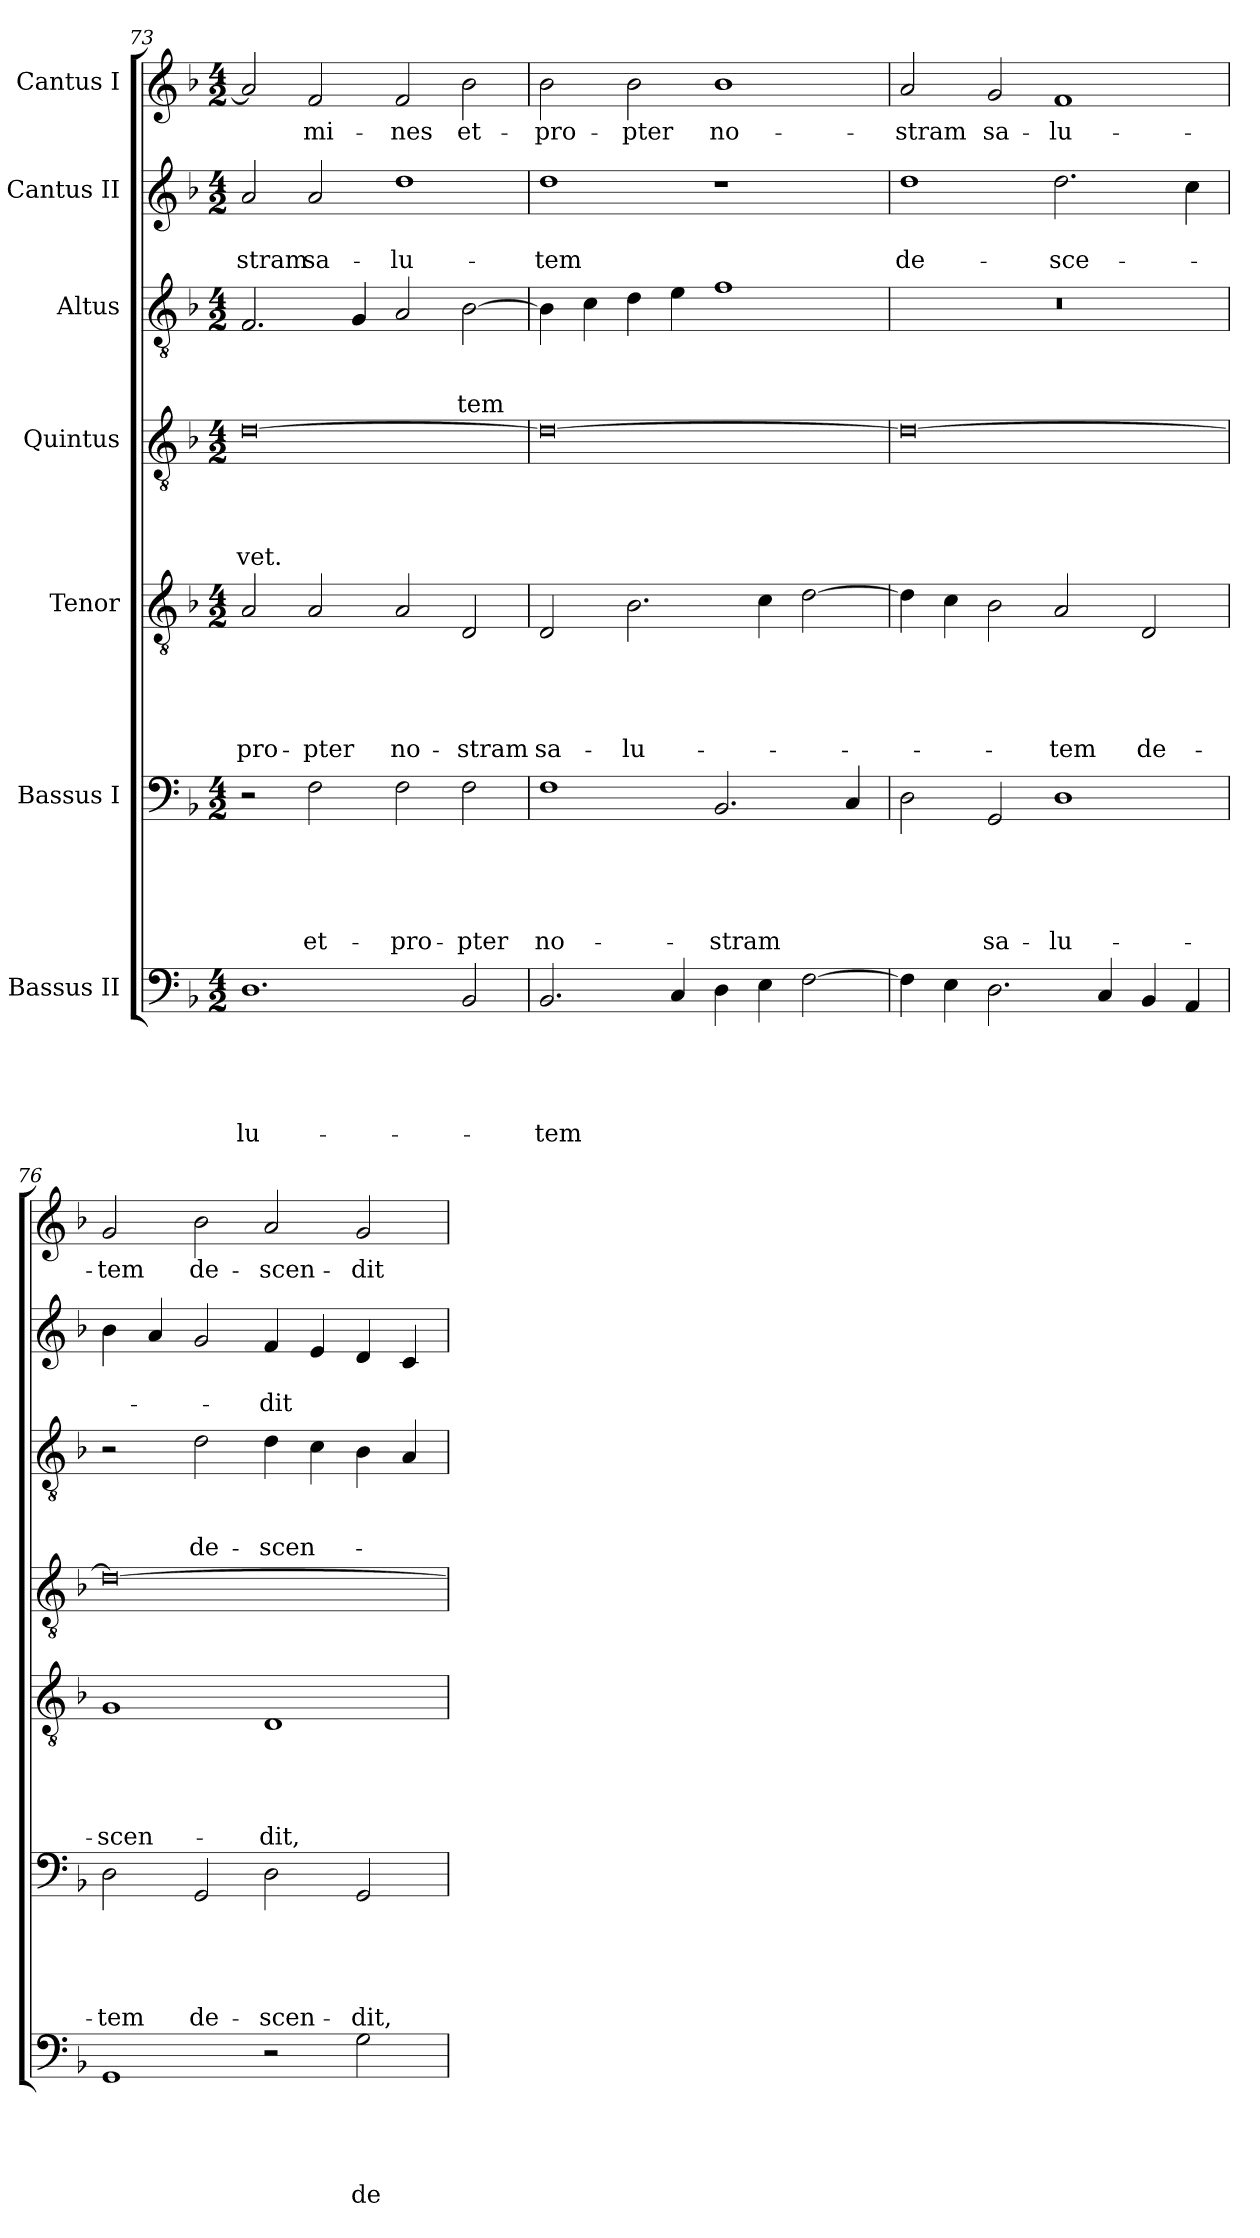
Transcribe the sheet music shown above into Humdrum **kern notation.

**kern	**text	**text	**text	**text	**text	**kern	**text	**text	**text	**text	**text	**kern	**text	**text	**text	**text	**text	**kern	**text	**text	**text	**text	**kern	**text	**text	**text	**kern	**text	**text	**kern	**text
*part7	*part7	*part7	*part7	*part7	*part7	*part6	*part6	*part6	*part6	*part6	*part6	*part5	*part5	*part5	*part5	*part5	*part5	*part4	*part4	*part4	*part4	*part4	*part3	*part3	*part3	*part3	*part2	*part2	*part2	*part1	*part1
*staff7	*staff7	*staff7	*staff7	*staff7	*staff7	*staff6	*staff6	*staff6	*staff6	*staff6	*staff6	*staff5	*staff5	*staff5	*staff5	*staff5	*staff5	*staff4	*staff4	*staff4	*staff4	*staff4	*staff3	*staff3	*staff3	*staff3	*staff2	*staff2	*staff2	*staff1	*staff1
*I"Bassus II	*	*	*	*	*	*I"Bassus I	*	*	*	*	*	*I"Tenor	*	*	*	*	*	*I"Quintus	*	*	*	*	*I"Altus	*	*	*	*I"Cantus II	*	*	*I"Cantus I	*
*clefF4	*	*	*	*	*	*clefF4	*	*	*	*	*	*clefGv2	*	*	*	*	*	*clefGv2	*	*	*	*	*clefGv2	*	*	*	*clefG2	*	*	*clefG2	*
*k[b-]	*	*	*	*	*	*k[b-]	*	*	*	*	*	*k[b-]	*	*	*	*	*	*k[b-]	*	*	*	*	*k[b-]	*	*	*	*k[b-]	*	*	*k[b-]	*
*M4/2	*	*	*	*	*	*M4/2	*	*	*	*	*	*M4/2	*	*	*	*	*	*M4/2	*	*	*	*	*M4/2	*	*	*	*M4/2	*	*	*M4/2	*
=73	=73	=73	=73	=73	=73	=73	=73	=73	=73	=73	=73	=73	=73	=73	=73	=73	=73	=73	=73	=73	=73	=73	=73	=73	=73	=73	=73	=73	=73	=73	=73
1.D\	.	.	.	.	-lu-	2r	.	.	.	.	.	2A/	.	.	.	.	pro-	[0d\	.	.	.	-vet.	2.F/	.	.	.	2a/	.	-stram	2a/]	.
.	.	.	.	.	.	2F\	.	.	.	.	et-	2A/	.	.	.	.	-pter	.	.	.	.	.	.	.	.	.	2a/	.	sa-	2f/	-mi-
.	.	.	.	.	.	.	.	.	.	.	.	.	.	.	.	.	.	.	.	.	.	.	4G/	.	.	.	.	.	.	.	.
.	.	.	.	.	.	2F\	.	.	.	.	pro-	2A/	.	.	.	.	no-	.	.	.	.	.	2A/	.	.	.	1dd\	.	-lu-	2f/	-nes
2BB-/	.	.	.	.	.	2F\	.	.	.	.	-pter	2D/	.	.	.	.	-stram	.	.	.	.	.	[2B-\	.	.	-tem	.	.	.	2b-\	et-
=74	=74	=74	=74	=74	=74	=74	=74	=74	=74	=74	=74	=74	=74	=74	=74	=74	=74	=74	=74	=74	=74	=74	=74	=74	=74	=74	=74	=74	=74	=74	=74
2.BB-/	.	.	.	.	-tem	1F\	.	.	.	.	no-	2D/	.	.	.	.	sa-	0d\_	.	.	.	.	4B-\]	.	.	.	1dd\	.	-tem	2b-\	pro-
.	.	.	.	.	.	.	.	.	.	.	.	.	.	.	.	.	.	.	.	.	.	.	4c\	.	.	.	.	.	.	.	.
.	.	.	.	.	.	.	.	.	.	.	.	2.B-\	.	.	.	.	-lu-	.	.	.	.	.	4d\	.	.	.	.	.	.	2b-\	-pter
4C/	.	.	.	.	.	.	.	.	.	.	.	.	.	.	.	.	.	.	.	.	.	.	4e\	.	.	.	.	.	.	.	.
4D\	.	.	.	.	.	2.BB-/	.	.	.	.	-stram	.	.	.	.	.	.	.	.	.	.	.	1f\	.	.	.	1r	.	.	1b-\	no-
4E\	.	.	.	.	.	.	.	.	.	.	.	4c\	.	.	.	.	.	.	.	.	.	.	.	.	.	.	.	.	.	.	.
[2F\	.	.	.	.	.	.	.	.	.	.	.	[2d\	.	.	.	.	.	.	.	.	.	.	.	.	.	.	.	.	.	.	.
.	.	.	.	.	.	4C/	.	.	.	.	.	.	.	.	.	.	.	.	.	.	.	.	.	.	.	.	.	.	.	.	.
=75	=75	=75	=75	=75	=75	=75	=75	=75	=75	=75	=75	=75	=75	=75	=75	=75	=75	=75	=75	=75	=75	=75	=75	=75	=75	=75	=75	=75	=75	=75	=75
4F\]	.	.	.	.	.	2D\	.	.	.	.	.	4d\]	.	.	.	.	.	0d\_	.	.	.	.	0r	.	.	.	1dd\	.	de-	2a/	-stram
4E\	.	.	.	.	.	.	.	.	.	.	.	4c\	.	.	.	.	.	.	.	.	.	.	.	.	.	.	.	.	.	.	.
2.D\	.	.	.	.	.	2GG/	.	.	.	.	sa-	2B-\	.	.	.	.	.	.	.	.	.	.	.	.	.	.	.	.	.	2g/	sa-
.	.	.	.	.	.	1D\	.	.	.	.	-lu-	2A/	.	.	.	.	-tem	.	.	.	.	.	.	.	.	.	2.dd\	.	-sce-	1f/	-lu-
4C/	.	.	.	.	.	.	.	.	.	.	.	.	.	.	.	.	.	.	.	.	.	.	.	.	.	.	.	.	.	.	.
4BB-/	.	.	.	.	.	.	.	.	.	.	.	2D/	.	.	.	.	de-	.	.	.	.	.	.	.	.	.	.	.	.	.	.
4AA/	.	.	.	.	.	.	.	.	.	.	.	.	.	.	.	.	.	.	.	.	.	.	.	.	.	.	4cc\	.	.	.	.
=76	=76	=76	=76	=76	=76	=76	=76	=76	=76	=76	=76	=76	=76	=76	=76	=76	=76	=76	=76	=76	=76	=76	=76	=76	=76	=76	=76	=76	=76	=76	=76
1GG/	.	.	.	.	.	2D\	.	.	.	.	-tem	1G/	.	.	.	.	-scen-	0d\_	.	.	.	.	2r	.	.	.	4b-\	.	.	2g/	-tem
.	.	.	.	.	.	.	.	.	.	.	.	.	.	.	.	.	.	.	.	.	.	.	.	.	.	.	4a/	.	.	.	.
.	.	.	.	.	.	2GG/	.	.	.	.	de-	.	.	.	.	.	.	.	.	.	.	.	2d\	.	.	de-	2g/	.	.	2b-\	de-
2r	.	.	.	.	.	2D\	.	.	.	.	-scen-	1D/	.	.	.	.	-dit,	.	.	.	.	.	4d\	.	.	-scen-	4f/	.	-dit	2a/	-scen-
.	.	.	.	.	.	.	.	.	.	.	.	.	.	.	.	.	.	.	.	.	.	.	4c\	.	.	.	4e/	.	.	.	.
2G\	.	.	.	.	de-	2GG/	.	.	.	.	-dit,	.	.	.	.	.	.	.	.	.	.	.	4B-\	.	.	.	4d/	.	.	2g/	-dit
.	.	.	.	.	.	.	.	.	.	.	.	.	.	.	.	.	.	.	.	.	.	.	4A/	.	.	.	4c/	.	.	.	.
=	=	=	=	=	=	=	=	=	=	=	=	=	=	=	=	=	=	=	=	=	=	=	=	=	=	=	=	=	=	=	=
*-	*-	*-	*-	*-	*-	*-	*-	*-	*-	*-	*-	*-	*-	*-	*-	*-	*-	*-	*-	*-	*-	*-	*-	*-	*-	*-	*-	*-	*-	*-	*-
